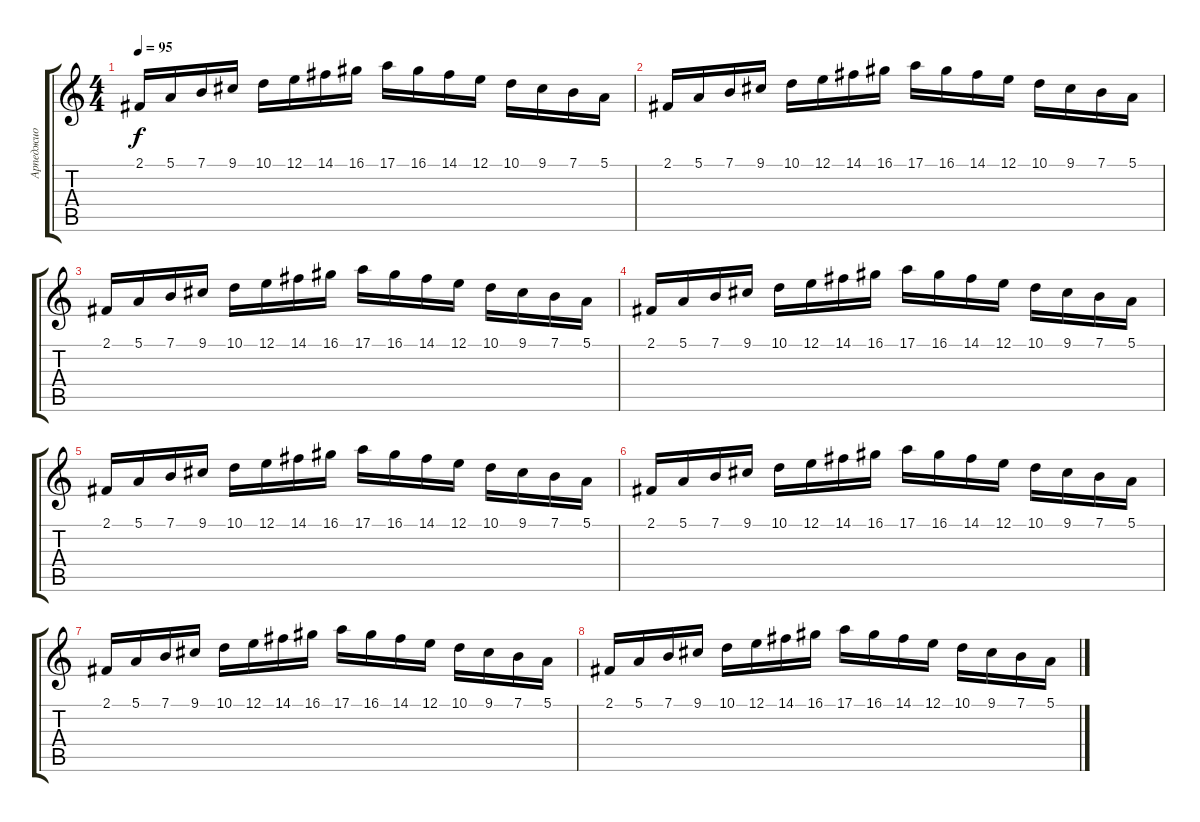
\track ("Арпеджио" "Арпеджио") {instrument lead8bassandlead}
\staff {score tabs}
\tuning (E4 B3 G3 D3 A2 E2) {hide}
\ts (4 4)
\tempo 95
\clef g2
\ks c
2.1.16{dy f} 5.1.16 7.1.16 9.1.16 10.1.16 12.1.16 14.1.16 16.1.16 17.1.16 16.1.16 14.1.16 12.1.16 10.1.16 9.1.16 7.1.16 5.1.16 |
2.1.16 5.1.16 7.1.16 9.1.16 10.1.16 12.1.16 14.1.16 16.1.16 17.1.16 16.1.16 14.1.16 12.1.16 10.1.16 9.1.16 7.1.16 5.1.16 |
2.1.16 5.1.16 7.1.16 9.1.16 10.1.16 12.1.16 14.1.16 16.1.16 17.1.16 16.1.16 14.1.16 12.1.16 10.1.16 9.1.16 7.1.16 5.1.16 |
2.1.16 5.1.16 7.1.16 9.1.16 10.1.16 12.1.16 14.1.16 16.1.16 17.1.16 16.1.16 14.1.16 12.1.16 10.1.16 9.1.16 7.1.16 5.1.16 |
2.1.16 5.1.16 7.1.16 9.1.16 10.1.16 12.1.16 14.1.16 16.1.16 17.1.16 16.1.16 14.1.16 12.1.16 10.1.16 9.1.16 7.1.16 5.1.16 |
2.1.16 5.1.16 7.1.16 9.1.16 10.1.16 12.1.16 14.1.16 16.1.16 17.1.16 16.1.16 14.1.16 12.1.16 10.1.16 9.1.16 7.1.16 5.1.16 |
2.1.16 5.1.16 7.1.16 9.1.16 10.1.16 12.1.16 14.1.16 16.1.16 17.1.16 16.1.16 14.1.16 12.1.16 10.1.16 9.1.16 7.1.16 5.1.16 |
2.1.16 5.1.16 7.1.16 9.1.16 10.1.16 12.1.16 14.1.16 16.1.16 17.1.16 16.1.16 14.1.16 12.1.16 10.1.16 9.1.16 7.1.16 5.1.16
